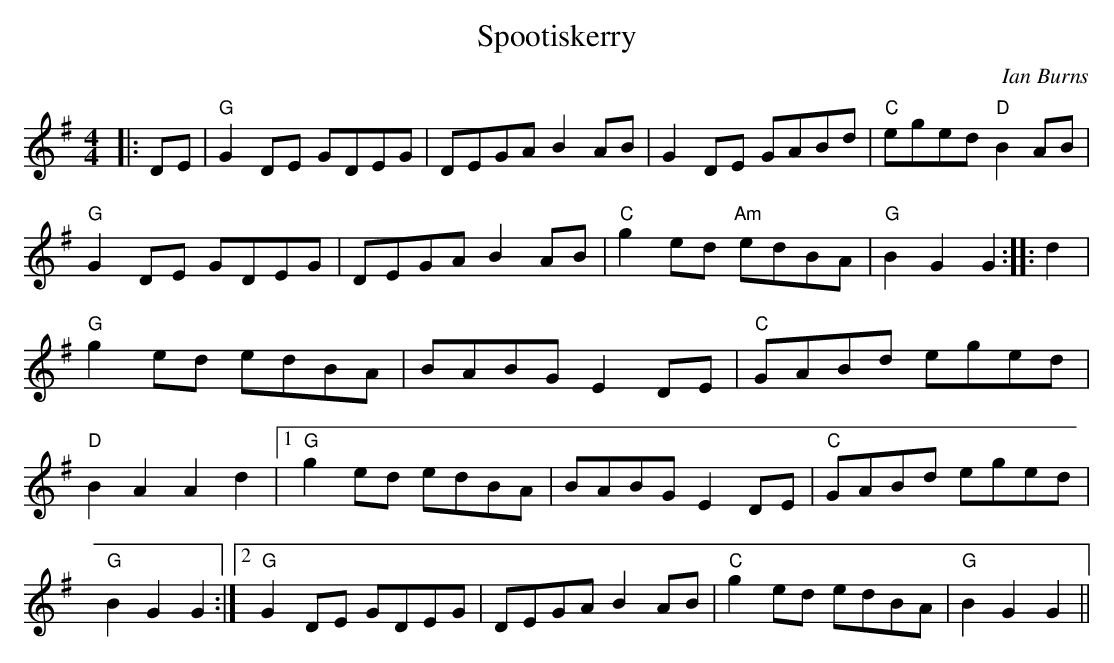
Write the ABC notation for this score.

X:1
T:Spootiskerry
C:Ian Burns
M:4/4
L:1/8
E:12
K:G
|:DE|"G"G2 DE GDEG|DEGA B2 AB|G2 DE GABd|"C"eged "D"B2 AB|\
"G"G2 DE GDEG|DEGA B2 AB|"C"g2 ed "Am"edBA|"G"B2 G2 G2::\
d2|"G"g2 ed edBA|BABG E2 DE|"C"GABd eged|\
"D"B2 A2 A2 d2|1 "G"g2 ed edBA|BABG E2 DE|"C"GABd eged|\
"G"B2 G2 G2:|2 "G"G2 DE GDEG|DEGA B2 AB|"C"g2 ed edBA|"G"B2 G2 G2||**
